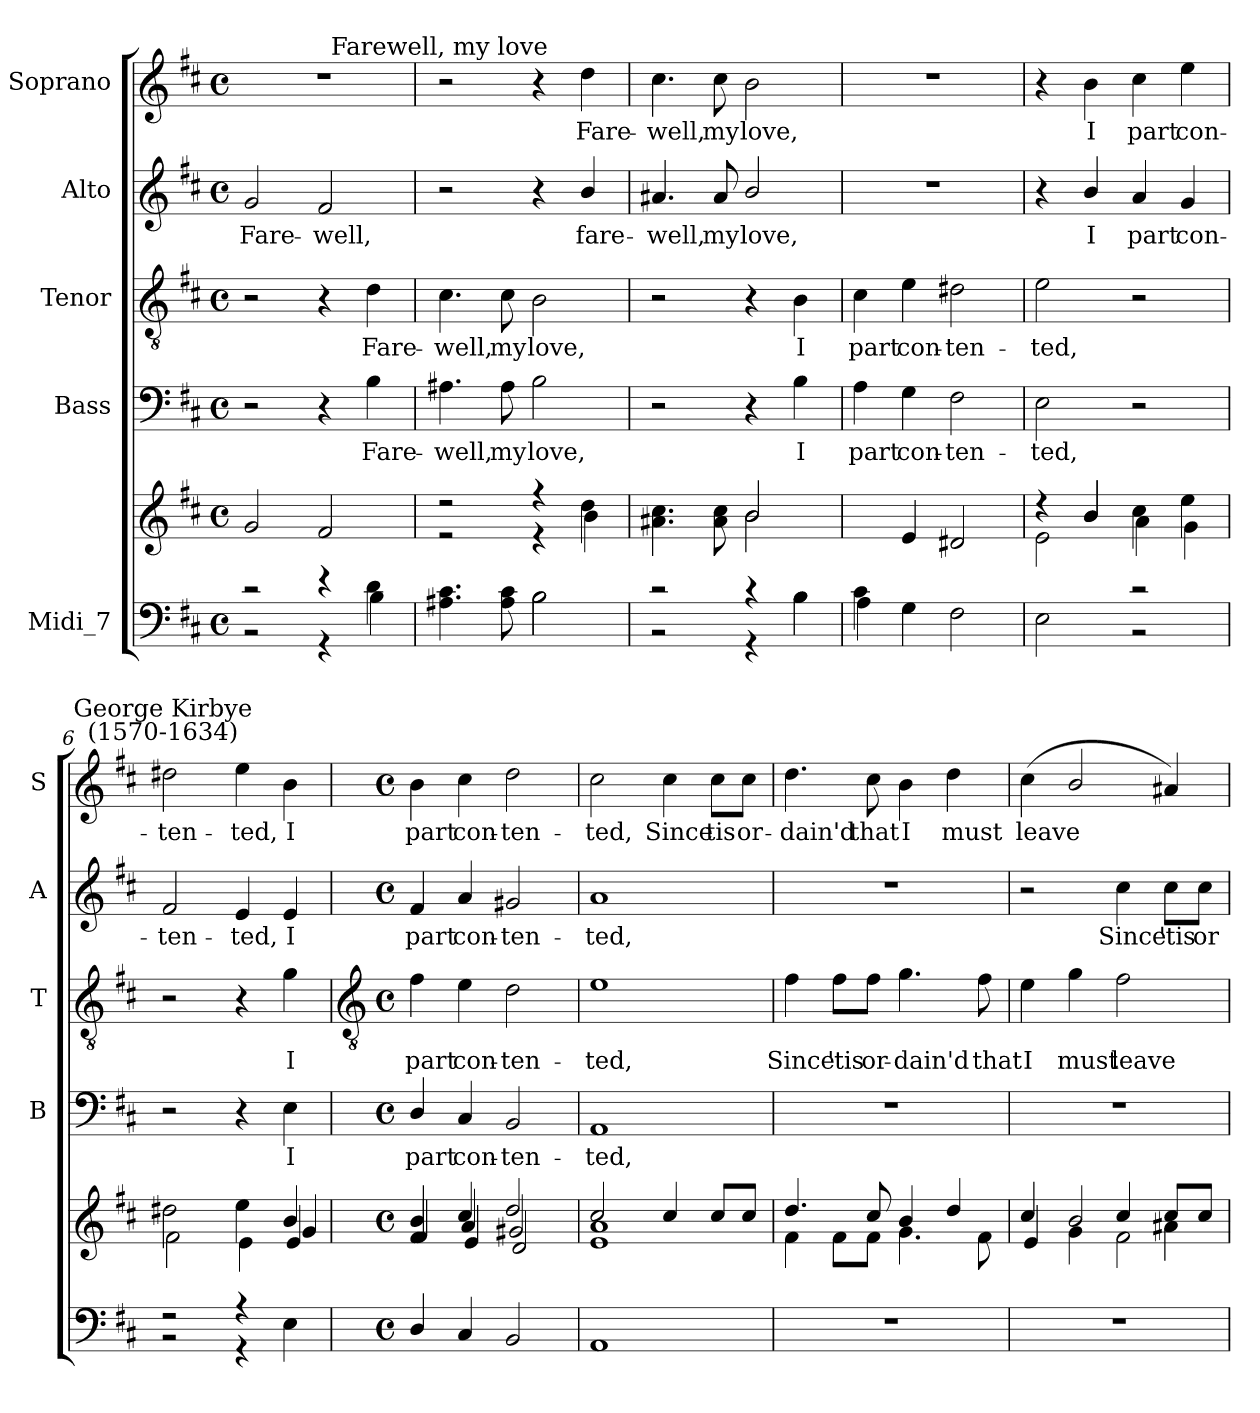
**kern	**kern	**kern	**text	**kern	**text	**kern	**text	**kern	**text
*part5	*part5	*part4	*part4	*part3	*part3	*part2	*part2	*part1	*part1
*staff6	*staff5	*staff4	*staff4	*staff3	*staff3	*staff2	*staff2	*staff1	*staff1
*I"Midi_7	*	*I"Bass	*	*I"Tenor	*	*I"Alto	*	*I"Soprano	*
*	*	*I'B	*	*I'T	*	*I'A	*	*I'S	*
*clefF4	*clefG2	*clefF4	*	*clefGv2	*	*clefG2	*	*clefG2	*
*k[f#c#]	*k[f#c#]	*k[f#c#]	*	*k[f#c#]	*	*k[f#c#]	*	*k[f#c#]	*
*D:	*D:	*D:	*	*D:	*	*D:	*	*D:	*
*M4/4	*M4/4	*M4/4	*	*M4/4	*	*M4/4	*	*M4/4	*
*met(c)	*met(c)	*met(c)	*	*met(c)	*	*met(c)	*	*met(c)	*
=1	=1	=1	=1	=1	=1	=1	=1	=1	=1
*^	*^	*	*	*	*	*	*	*	*
!	!	!	!	!	!	!	!	!	!LO:LY:b	!	!
2r	2r	1ryy	2g/	2r	.	2r	.	2g/	Fare-	1r	.
!	!	!	!	!	!	!	!	!	!LO:LY:b	!	!
4r	4r	.	2f#/	4r	.	4r	.	2f#	-well,	.	.
!	!	!	!	!	!LO:LY:b	!	!LO:LY:b	!	!	!	!
4d\	4B\	.	.	4B	Fare-	4d	Fare-	.	.	.	.
=2	=2	=2	=2	=2	=2	=2	=2	=2	=2	=2	=2
!	!	!	!	!	!	!	!	!	!	!LO:TX:a:cj:t=Farewell, my love	!
!	!	!	!	!	!LO:LY:b	!	!LO:LY:b	!	!	!	!
4.A#X\ 4.c#\	2ryy	2r	2r	4.A#X	-well,	4.c#	-well,	2r	.	2r	.
!	!	!	!	!	!LO:LY:b	!	!LO:LY:b	!	!	!	!
8A#\ 8c#\	.	.	.	8A#	my	8c#	my	.	.	.	.
!	!	!	!	!	!LO:LY:b	!	!LO:LY:b	!	!	!	!
2B\	2B\	4r	4r	2B	love,	2B	love,	4r	.	4r	.
!	!	!	!	!	!	!	!	!	!LO:LY:b	!	!LO:LY:b
.	.	4dd\	4b\	.	.	.	.	4b/	fare-	4dd	Fare-
=3	=3	=3	=3	=3	=3	=3	=3	=3	=3	=3	=3
!	!	!	!	!	!	!	!	!	!LO:LY:b	!	!LO:LY:b
2r	2r	4.a#X\ 4.cc#\	2ryy	2r	.	2r	.	4.a#X	-well,	4.cc#	-well,
!	!	!	!	!	!	!	!	!	!LO:LY:b	!	!LO:LY:b
.	.	8a#\ 8cc#\	.	.	.	.	.	8a#	my	8cc#	my
!	!	!	!	!	!	!	!	!	!LO:LY:b	!	!LO:LY:b
4r	4r	2b\	2b/	4r	.	4r	.	2b/	love,	2b	love,
!	!	!	!	!	!LO:LY:b	!	!LO:LY:b	!	!	!	!
4B\	4B\	.	.	4B	I	4B	I	.	.	.	.
=4	=4	=4	=4	=4	=4	=4	=4	=4	=4	=4	=4
*	*	*	*^	*	*	*	*	*	*	*	*
!	!	!	!	!	!	!LO:LY:b	!	!LO:LY:b	!	!	!	!
4c#\	4A\	1ryy	1ryy	4ryy	4A	part	4c#	part	1r	.	1r	.
!	!	!	!	!	!	!LO:LY:b	!	!LO:LY:b	!	!	!	!
2.ryy	4G\	.	.	4e/	4G\	con-	4e	con-	.	.	.	.
!	!	!	!	!	!	!LO:LY:b	!	!LO:LY:b	!	!	!	!
.	2F#\	.	.	2d#X/	2F#	-ten-	2d#X	-ten-	.	.	.	.
=5	=5	=5	=5	=5	=5	=5	=5	=5	=5	=5	=5	=5
!	!	!	!	!	!	!LO:LY:b	!	!LO:LY:b	!	!	!	!
2ryy	2E\	4r	4ryy	2e\	2E	-ted,	2e	-ted,	4r	.	4r	.
!	!	!	!	!	!	!	!	!	!	!LO:LY:b	!	!LO:LY:b
.	.	4b/	4b/	.	.	.	.	.	4b/	I	4b	I
!	!	!	!	!	!	!	!	!	!	!LO:LY:b	!	!LO:LY:b
2r	2r	4cc#\	4a\	2ryy	2r	.	2r	.	4a	part	4cc#	part
!	!	!	!	!	!	!	!	!	!	!LO:LY:b	!	!LO:LY:b
.	.	4ee\	4g\	.	.	.	.	.	4g/	con-	4ee	con-
=6	=6	=6	=6	=6	=6	=6	=6	=6	=6	=6	=6	=6
!	!	!	!	!	!	!	!	!	!	!	!LO:TX:a:cj:t=George Kirbye\n(1570-1634)	!
!	!	!	!	!	!	!	!	!	!	!LO:LY:b	!	!LO:LY:b
2r	2r	2dd#X\	2f#\	2.ryy	2r	.	2r	.	2f#	-ten-	2dd#X	-ten-
!	!	!	!	!	!	!	!	!	!	!LO:LY:b	!	!LO:LY:b
4r	4r	4ee\	4e\	.	4r	.	4r	.	4e	-ted,	4ee	-ted,
!	!	!	!	!	!	!LO:LY:b	!	!LO:LY:b	!	!LO:LY:b	!	!LO:LY:b
4ryy	4E\	4b/	4e/	4g/	4E	I	4g\	I	4e	I	4b	I
*v	*v	*	*	*	*	*	*	*	*	*	*	*
!!LO:LB:g=z
=7	=7	=7	=7	=7	=7	=7	=7	=7	=7	=7	=7
*	*	*	*	*	*	*clefGv2	*	*	*	*	*
*M4/4	*M4/4	*	*	*M4/4	*	*M4/4	*	*M4/4	*	*M4/4	*
*met(c)	*met(c)	*	*	*met(c)	*	*met(c)	*	*met(c)	*	*met(c)	*
*^	*	*	*	*	*	*	*	*	*	*	*
!	!	!	!	!	!	!LO:LY:b	!	!LO:LY:b	!	!LO:LY:b	!	!LO:LY:b
*v	*v	*	*	*	*	*	*	*	*	*	*	*
4D/	4b/	4f#/	4f#/	4D/	part	4f#	part	4f#	part	4b	part
!	!	!	!	!	!LO:LY:b	!	!LO:LY:b	!	!LO:LY:b	!	!LO:LY:b
4C#/	4cc#/	4a/	4e/	4C#	con-	4e	con-	4a	con-	4cc#	con-
!	!	!	!	!	!LO:LY:b	!	!LO:LY:b	!	!LO:LY:b	!	!LO:LY:b
2BB/	2dd/	2g#X/	2d/	2BB	-ten-	2d	-ten-	2g#X	-ten-	2dd	-ten-
=8	=8	=8	=8	=8	=8	=8	=8	=8	=8	=8	=8
!	!	!	!	!	!LO:LY:b	!	!LO:LY:b	!	!LO:LY:b	!	!LO:LY:b
1AA\	2cc#/	1a\	1e/	1AA	-ted,	1e	-ted,	1a	-ted,	2cc#	-ted,
!	!	!	!	!	!	!	!	!	!	!	!LO:LY:b
.	4cc#/	.	.	.	.	.	.	.	.	4cc#	Since
!	!	!	!	!	!	!	!	!	!	!	!LO:LY:b
.	8cc#/L	.	.	.	.	.	.	.	.	8cc#\L	tis
!	!	!	!	!	!	!	!	!	!	!	!LO:LY:b
.	8cc#/J	.	.	.	.	.	.	.	.	8cc#\J	or-
=9	=9	=9	=9	=9	=9	=9	=9	=9	=9	=9	=9
!	!	!	!	!	!	!	!LO:LY:b	!	!	!	!LO:LY:b
1r	4.dd/	1ryy	4f#\	1r	.	4f#	Since	1r	.	4.dd	-dain'd
!	!	!	!	!	!	!	!LO:LY:b	!	!	!	!
.	.	.	8f#\L	.	.	8f#\L	'tis	.	.	.	.
!	!	!	!	!	!	!	!LO:LY:b	!	!	!	!LO:LY:b
.	8cc#/	.	8f#\J	.	.	8f#\J	or-	.	.	8cc#	that
!	!	!	!	!	!	!	!LO:LY:b	!	!	!	!LO:LY:b
.	4b/	.	4.g\	.	.	4.g\	-dain'd	.	.	4b	I
!	!	!	!	!	!	!	!	!	!	!	!LO:LY:b
.	4dd/	.	.	.	.	.	.	.	.	4dd	must
!	!	!	!	!	!	!	!LO:LY:b	!	!	!	!
.	.	.	8f#\	.	.	8f#	that	.	.	.	.
=10	=10	=10	=10	=10	=10	=10	=10	=10	=10	=10	=10
!	!	!	!	!	!	!	!LO:LY:b	!	!	!	!LO:LY:b
1r	4cc#/	2ryy	4e/	1r	.	4e	I	2r	.	(<4cc#	leave
!	!	!	!	!	!	!	!LO:LY:b	!	!	!	!
.	2b/	.	4g\	.	.	4g\	must	.	.	2b/	.
!	!	!	!	!	!	!	!LO:LY:b	!	!LO:LY:b	!	!
.	.	4cc#/	2f#\	.	.	2f#	leave	4cc#	Since	.	.
!	!	!	!	!	!	!	!	!	!LO:LY:b	!	!
.	4a#X\	8cc#/L	.	.	.	.	.	8cc#\L	'tis	4a#X)	.
!	!	!	!	!	!	!	!	!	!LO:LY:b	!	!
.	.	8cc#/J	.	.	.	.	.	8cc#\J	or-	.	.
*	*v	*v	*v	*	*	*	*	*	*	*	*
=	=	=	=	=	=	=	=	=	=
*-	*-	*-	*-	*-	*-	*-	*-	*-	*-
